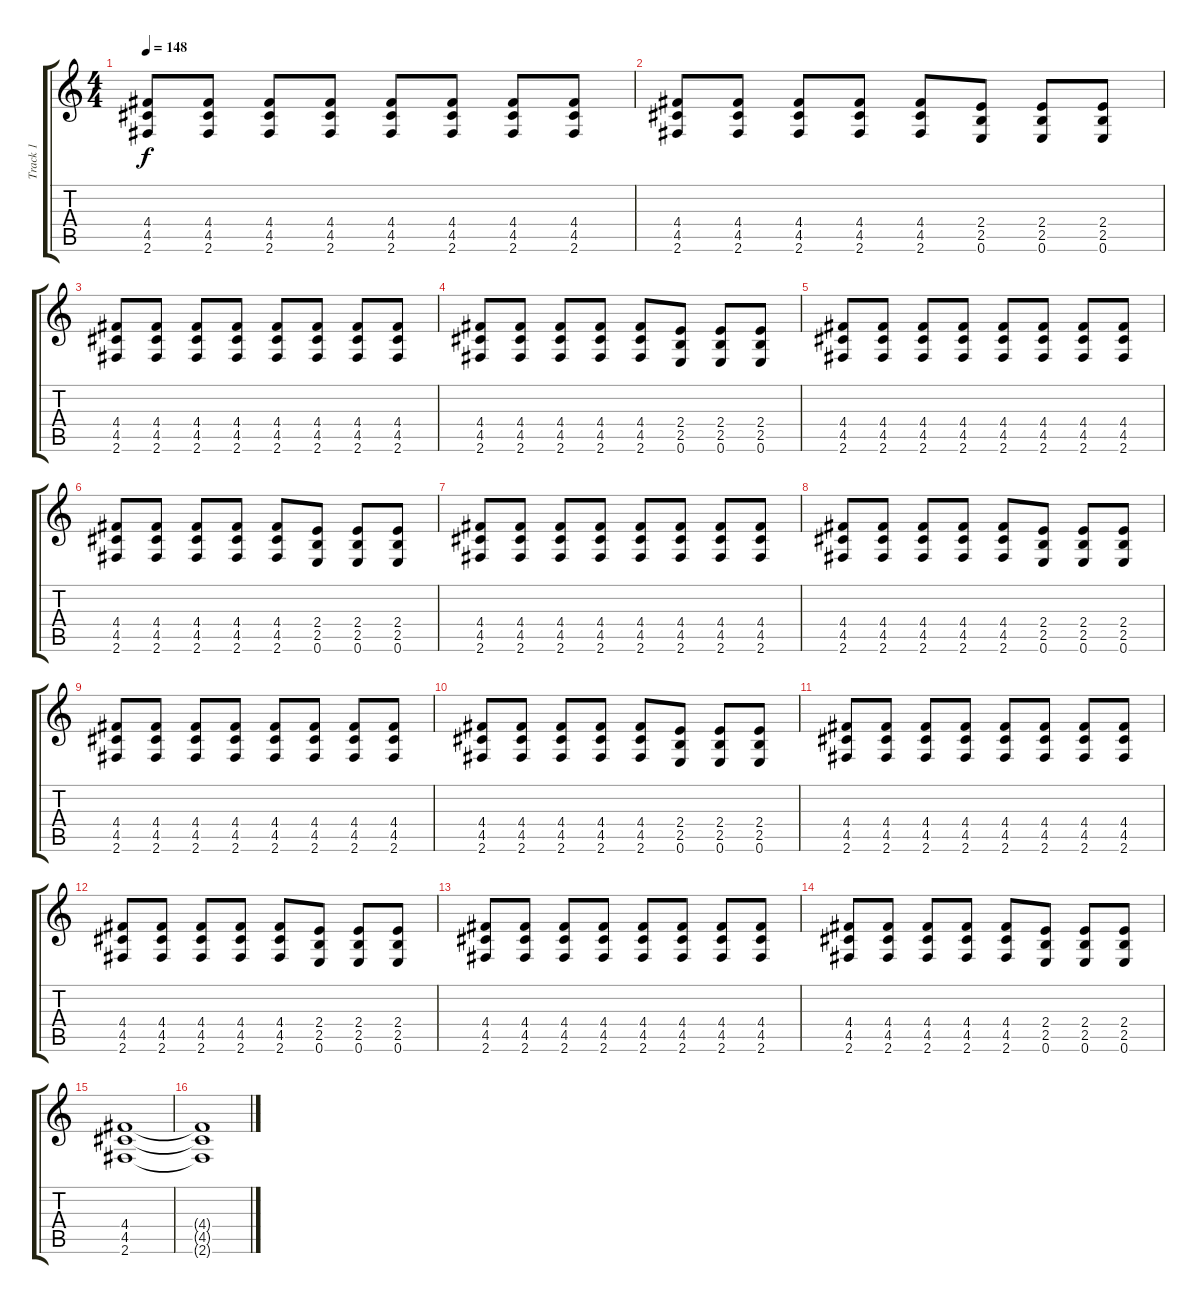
\track ("Track 1" "Track 1") {instrument electricguitarmuted}
\staff {score tabs}
\tuning (E4 B3 G3 D3 A2 E2) {hide}
\ts (4 4)
\tempo 148
\clef g2
\ks c
(4.4 4.5 2.6).8{dy f} (4.4 4.5 2.6).8 (4.4 4.5 2.6).8 (4.4 4.5 2.6).8 (4.4 4.5 2.6).8 (4.4 4.5 2.6).8 (4.4 4.5 2.6).8 (4.4 4.5 2.6).8 |
(4.4 4.5 2.6).8 (4.4 4.5 2.6).8 (4.4 4.5 2.6).8 (4.4 4.5 2.6).8 (4.4 4.5 2.6).8 (2.4 2.5 0.6).8 (2.4 2.5 0.6).8 (2.4 2.5 0.6).8 |
(4.4 4.5 2.6).8 (4.4 4.5 2.6).8 (4.4 4.5 2.6).8 (4.4 4.5 2.6).8 (4.4 4.5 2.6).8 (4.4 4.5 2.6).8 (4.4 4.5 2.6).8 (4.4 4.5 2.6).8 |
(4.4 4.5 2.6).8 (4.4 4.5 2.6).8 (4.4 4.5 2.6).8 (4.4 4.5 2.6).8 (4.4 4.5 2.6).8 (2.4 2.5 0.6).8 (2.4 2.5 0.6).8 (2.4 2.5 0.6).8 |
(4.4 4.5 2.6).8 (4.4 4.5 2.6).8 (4.4 4.5 2.6).8 (4.4 4.5 2.6).8 (4.4 4.5 2.6).8 (4.4 4.5 2.6).8 (4.4 4.5 2.6).8 (4.4 4.5 2.6).8 |
(4.4 4.5 2.6).8 (4.4 4.5 2.6).8 (4.4 4.5 2.6).8 (4.4 4.5 2.6).8 (4.4 4.5 2.6).8 (2.4 2.5 0.6).8 (2.4 2.5 0.6).8 (2.4 2.5 0.6).8 |
(4.4 4.5 2.6).8 (4.4 4.5 2.6).8 (4.4 4.5 2.6).8 (4.4 4.5 2.6).8 (4.4 4.5 2.6).8 (4.4 4.5 2.6).8 (4.4 4.5 2.6).8 (4.4 4.5 2.6).8 |
(4.4 4.5 2.6).8 (4.4 4.5 2.6).8 (4.4 4.5 2.6).8 (4.4 4.5 2.6).8 (4.4 4.5 2.6).8 (2.4 2.5 0.6).8 (2.4 2.5 0.6).8 (2.4 2.5 0.6).8 |
(4.4 4.5 2.6).8 (4.4 4.5 2.6).8 (4.4 4.5 2.6).8 (4.4 4.5 2.6).8 (4.4 4.5 2.6).8 (4.4 4.5 2.6).8 (4.4 4.5 2.6).8 (4.4 4.5 2.6).8 |
(4.4 4.5 2.6).8 (4.4 4.5 2.6).8 (4.4 4.5 2.6).8 (4.4 4.5 2.6).8 (4.4 4.5 2.6).8 (2.4 2.5 0.6).8 (2.4 2.5 0.6).8 (2.4 2.5 0.6).8 |
(4.4 4.5 2.6).8{volume 9} (4.4 4.5 2.6).8 (4.4 4.5 2.6).8 (4.4 4.5 2.6).8 (4.4 4.5 2.6).8 (4.4 4.5 2.6).8 (4.4 4.5 2.6).8 (4.4 4.5 2.6).8 |
(4.4 4.5 2.6).8 (4.4 4.5 2.6).8 (4.4 4.5 2.6).8 (4.4 4.5 2.6).8 (4.4 4.5 2.6).8 (2.4 2.5 0.6).8 (2.4 2.5 0.6).8 (2.4 2.5 0.6).8 |
(4.4 4.5 2.6).8 (4.4 4.5 2.6).8 (4.4 4.5 2.6).8 (4.4 4.5 2.6).8 (4.4 4.5 2.6).8 (4.4 4.5 2.6).8 (4.4 4.5 2.6).8 (4.4 4.5 2.6).8 |
(4.4 4.5 2.6).8 (4.4 4.5 2.6).8 (4.4 4.5 2.6).8 (4.4 4.5 2.6).8 (4.4 4.5 2.6).8 (2.4 2.5 0.6).8 (2.4 2.5 0.6).8 (2.4 2.5 0.6).8 |
(4.4 4.5 2.6).1 |
(4.4{t} 4.5{t} 2.6{t}).1
